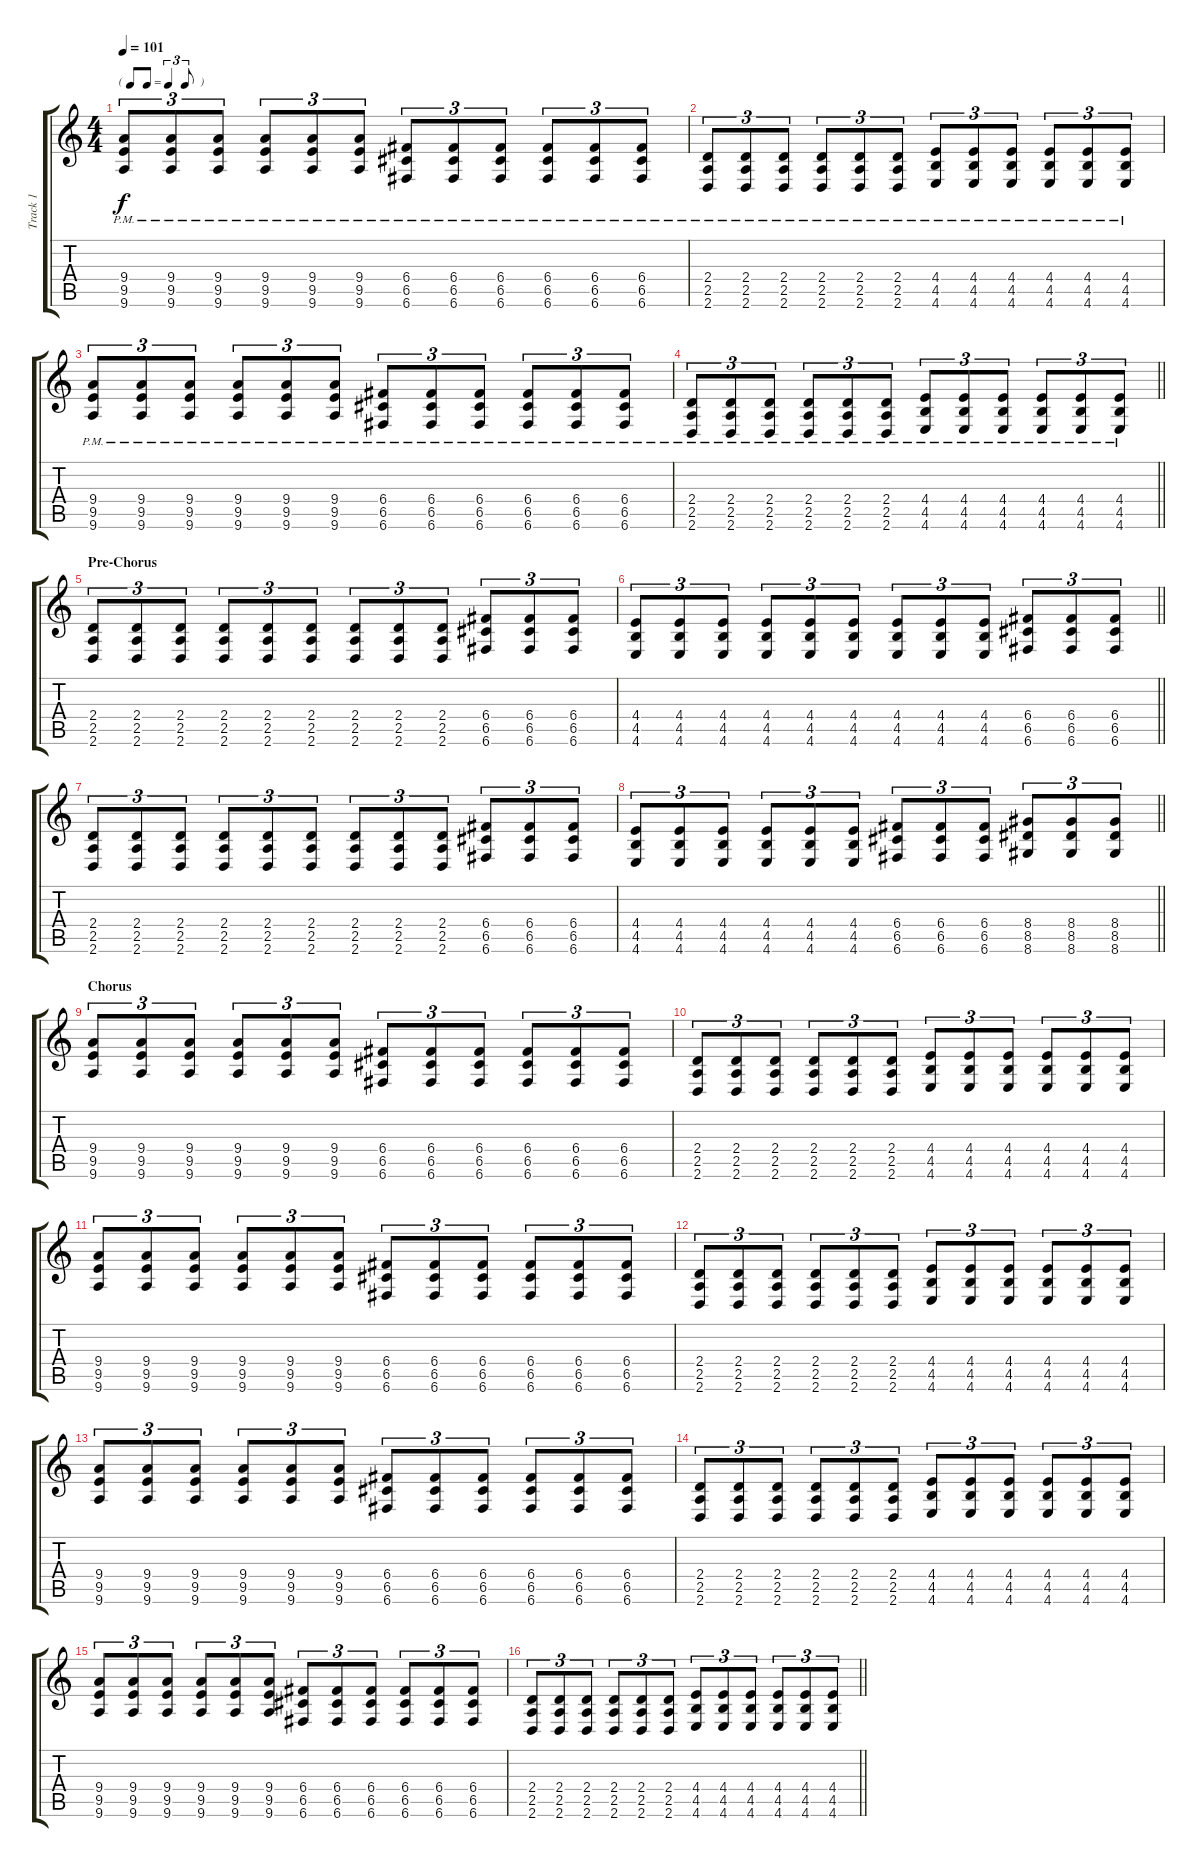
\track ("Track 1" "Track 1") {instrument distortionguitar}
\staff {score tabs}
\tuning (D4 A3 F3 C3 G2 C2) {hide}
\ts (4 4)
\tf triplet8th
\tempo 101
\clef g2
\ks c
(9.4{pm} 9.5{pm} 9.6{pm}).8{tu (3 2) dy f} (9.4{pm} 9.5{pm} 9.6{pm}).8{tu (3 2)} (9.4{pm} 9.5{pm} 9.6{pm}).8{tu (3 2)} (9.4{pm} 9.5{pm} 9.6{pm}).8{tu (3 2)} (9.4{pm} 9.5{pm} 9.6{pm}).8{tu (3 2)} (9.4{pm} 9.5{pm} 9.6{pm}).8{tu (3 2)} (6.4{pm} 6.5{pm} 6.6{pm}).8{tu (3 2)} (6.4{pm} 6.5{pm} 6.6{pm}).8{tu (3 2)} (6.4{pm} 6.5{pm} 6.6{pm}).8{tu (3 2)} (6.4{pm} 6.5{pm} 6.6{pm}).8{tu (3 2)} (6.4{pm} 6.5{pm} 6.6{pm}).8{tu (3 2)} (6.4{pm} 6.5{pm} 6.6{pm}).8{tu (3 2)} |
(2.4{pm} 2.5{pm} 2.6{pm}).8{tu (3 2)} (2.4{pm} 2.5{pm} 2.6{pm}).8{tu (3 2)} (2.4{pm} 2.5{pm} 2.6{pm}).8{tu (3 2)} (2.4{pm} 2.5{pm} 2.6{pm}).8{tu (3 2)} (2.4{pm} 2.5{pm} 2.6{pm}).8{tu (3 2)} (2.4{pm} 2.5{pm} 2.6{pm}).8{tu (3 2)} (4.4{pm} 4.5{pm} 4.6{pm}).8{tu (3 2)} (4.4{pm} 4.5{pm} 4.6{pm}).8{tu (3 2)} (4.4{pm} 4.5{pm} 4.6{pm}).8{tu (3 2)} (4.4{pm} 4.5{pm} 4.6{pm}).8{tu (3 2)} (4.4{pm} 4.5{pm} 4.6{pm}).8{tu (3 2)} (4.4{pm} 4.5{pm} 4.6{pm}).8{tu (3 2)} |
(9.4{pm} 9.5{pm} 9.6{pm}).8{tu (3 2)} (9.4{pm} 9.5{pm} 9.6{pm}).8{tu (3 2)} (9.4{pm} 9.5{pm} 9.6{pm}).8{tu (3 2)} (9.4{pm} 9.5{pm} 9.6{pm}).8{tu (3 2)} (9.4{pm} 9.5{pm} 9.6{pm}).8{tu (3 2)} (9.4{pm} 9.5{pm} 9.6{pm}).8{tu (3 2)} (6.4{pm} 6.5{pm} 6.6{pm}).8{tu (3 2)} (6.4{pm} 6.5{pm} 6.6{pm}).8{tu (3 2)} (6.4{pm} 6.5{pm} 6.6{pm}).8{tu (3 2)} (6.4{pm} 6.5{pm} 6.6{pm}).8{tu (3 2)} (6.4{pm} 6.5{pm} 6.6{pm}).8{tu (3 2)} (6.4{pm} 6.5{pm} 6.6{pm}).8{tu (3 2)} |
\barLineRight lightlight
(2.4{pm} 2.5{pm} 2.6{pm}).8{tu (3 2)} (2.4{pm} 2.5{pm} 2.6{pm}).8{tu (3 2)} (2.4{pm} 2.5{pm} 2.6{pm}).8{tu (3 2)} (2.4{pm} 2.5{pm} 2.6{pm}).8{tu (3 2)} (2.4{pm} 2.5{pm} 2.6{pm}).8{tu (3 2)} (2.4{pm} 2.5{pm} 2.6{pm}).8{tu (3 2)} (4.4{pm} 4.5{pm} 4.6{pm}).8{tu (3 2)} (4.4{pm} 4.5{pm} 4.6{pm}).8{tu (3 2)} (4.4{pm} 4.5{pm} 4.6{pm}).8{tu (3 2)} (4.4{pm} 4.5{pm} 4.6{pm}).8{tu (3 2)} (4.4{pm} 4.5{pm} 4.6{pm}).8{tu (3 2)} (4.4{pm} 4.5{pm} 4.6{pm}).8{tu (3 2)} |
\section ("" "Pre-Chorus")
(2.4 2.5 2.6).8{tu (3 2)} (2.4 2.5 2.6).8{tu (3 2)} (2.4 2.5 2.6).8{tu (3 2)} (2.4 2.5 2.6).8{tu (3 2)} (2.4 2.5 2.6).8{tu (3 2)} (2.4 2.5 2.6).8{tu (3 2)} (2.4 2.5 2.6).8{tu (3 2)} (2.4 2.5 2.6).8{tu (3 2)} (2.4 2.5 2.6).8{tu (3 2)} (6.4 6.5 6.6).8{tu (3 2)} (6.4 6.5 6.6).8{tu (3 2)} (6.4 6.5 6.6).8{tu (3 2)} |
\barLineRight lightlight
(4.4 4.5 4.6).8{tu (3 2)} (4.4 4.5 4.6).8{tu (3 2)} (4.4 4.5 4.6).8{tu (3 2)} (4.4 4.5 4.6).8{tu (3 2)} (4.4 4.5 4.6).8{tu (3 2)} (4.4 4.5 4.6).8{tu (3 2)} (4.4 4.5 4.6).8{tu (3 2)} (4.4 4.5 4.6).8{tu (3 2)} (4.4 4.5 4.6).8{tu (3 2)} (6.4 6.5 6.6).8{tu (3 2)} (6.4 6.5 6.6).8{tu (3 2)} (6.4 6.5 6.6).8{tu (3 2)} |
(2.4 2.5 2.6).8{tu (3 2)} (2.4 2.5 2.6).8{tu (3 2)} (2.4 2.5 2.6).8{tu (3 2)} (2.4 2.5 2.6).8{tu (3 2)} (2.4 2.5 2.6).8{tu (3 2)} (2.4 2.5 2.6).8{tu (3 2)} (2.4 2.5 2.6).8{tu (3 2)} (2.4 2.5 2.6).8{tu (3 2)} (2.4 2.5 2.6).8{tu (3 2)} (6.4 6.5 6.6).8{tu (3 2)} (6.4 6.5 6.6).8{tu (3 2)} (6.4 6.5 6.6).8{tu (3 2)} |
\barLineRight lightlight
(4.4 4.5 4.6).8{tu (3 2)} (4.4 4.5 4.6).8{tu (3 2)} (4.4 4.5 4.6).8{tu (3 2)} (4.4 4.5 4.6).8{tu (3 2)} (4.4 4.5 4.6).8{tu (3 2)} (4.4 4.5 4.6).8{tu (3 2)} (6.4 6.5 6.6).8{tu (3 2)} (6.4 6.5 6.6).8{tu (3 2)} (6.4 6.5 6.6).8{tu (3 2)} (8.4 8.5 8.6).8{tu (3 2)} (8.4 8.5 8.6).8{tu (3 2)} (8.4 8.5 8.6).8{tu (3 2)} |
\section ("" "Chorus")
(9.4 9.5 9.6).8{tu (3 2)} (9.4 9.5 9.6).8{tu (3 2)} (9.4 9.5 9.6).8{tu (3 2)} (9.4 9.5 9.6).8{tu (3 2)} (9.4 9.5 9.6).8{tu (3 2)} (9.4 9.5 9.6).8{tu (3 2)} (6.4 6.5 6.6).8{tu (3 2)} (6.4 6.5 6.6).8{tu (3 2)} (6.4 6.5 6.6).8{tu (3 2)} (6.4 6.5 6.6).8{tu (3 2)} (6.4 6.5 6.6).8{tu (3 2)} (6.4 6.5 6.6).8{tu (3 2)} |
(2.4 2.5 2.6).8{tu (3 2)} (2.4 2.5 2.6).8{tu (3 2)} (2.4 2.5 2.6).8{tu (3 2)} (2.4 2.5 2.6).8{tu (3 2)} (2.4 2.5 2.6).8{tu (3 2)} (2.4 2.5 2.6).8{tu (3 2)} (4.4 4.5 4.6).8{tu (3 2)} (4.4 4.5 4.6).8{tu (3 2)} (4.4 4.5 4.6).8{tu (3 2)} (4.4 4.5 4.6).8{tu (3 2)} (4.4 4.5 4.6).8{tu (3 2)} (4.4 4.5 4.6).8{tu (3 2)} |
(9.4 9.5 9.6).8{tu (3 2)} (9.4 9.5 9.6).8{tu (3 2)} (9.4 9.5 9.6).8{tu (3 2)} (9.4 9.5 9.6).8{tu (3 2)} (9.4 9.5 9.6).8{tu (3 2)} (9.4 9.5 9.6).8{tu (3 2)} (6.4 6.5 6.6).8{tu (3 2)} (6.4 6.5 6.6).8{tu (3 2)} (6.4 6.5 6.6).8{tu (3 2)} (6.4 6.5 6.6).8{tu (3 2)} (6.4 6.5 6.6).8{tu (3 2)} (6.4 6.5 6.6).8{tu (3 2)} |
(2.4 2.5 2.6).8{tu (3 2)} (2.4 2.5 2.6).8{tu (3 2)} (2.4 2.5 2.6).8{tu (3 2)} (2.4 2.5 2.6).8{tu (3 2)} (2.4 2.5 2.6).8{tu (3 2)} (2.4 2.5 2.6).8{tu (3 2)} (4.4 4.5 4.6).8{tu (3 2)} (4.4 4.5 4.6).8{tu (3 2)} (4.4 4.5 4.6).8{tu (3 2)} (4.4 4.5 4.6).8{tu (3 2)} (4.4 4.5 4.6).8{tu (3 2)} (4.4 4.5 4.6).8{tu (3 2)} |
(9.4 9.5 9.6).8{tu (3 2)} (9.4 9.5 9.6).8{tu (3 2)} (9.4 9.5 9.6).8{tu (3 2)} (9.4 9.5 9.6).8{tu (3 2)} (9.4 9.5 9.6).8{tu (3 2)} (9.4 9.5 9.6).8{tu (3 2)} (6.4 6.5 6.6).8{tu (3 2)} (6.4 6.5 6.6).8{tu (3 2)} (6.4 6.5 6.6).8{tu (3 2)} (6.4 6.5 6.6).8{tu (3 2)} (6.4 6.5 6.6).8{tu (3 2)} (6.4 6.5 6.6).8{tu (3 2)} |
(2.4 2.5 2.6).8{tu (3 2)} (2.4 2.5 2.6).8{tu (3 2)} (2.4 2.5 2.6).8{tu (3 2)} (2.4 2.5 2.6).8{tu (3 2)} (2.4 2.5 2.6).8{tu (3 2)} (2.4 2.5 2.6).8{tu (3 2)} (4.4 4.5 4.6).8{tu (3 2)} (4.4 4.5 4.6).8{tu (3 2)} (4.4 4.5 4.6).8{tu (3 2)} (4.4 4.5 4.6).8{tu (3 2)} (4.4 4.5 4.6).8{tu (3 2)} (4.4 4.5 4.6).8{tu (3 2)} |
(9.4 9.5 9.6).8{tu (3 2)} (9.4 9.5 9.6).8{tu (3 2)} (9.4 9.5 9.6).8{tu (3 2)} (9.4 9.5 9.6).8{tu (3 2)} (9.4 9.5 9.6).8{tu (3 2)} (9.4 9.5 9.6).8{tu (3 2)} (6.4 6.5 6.6).8{tu (3 2)} (6.4 6.5 6.6).8{tu (3 2)} (6.4 6.5 6.6).8{tu (3 2)} (6.4 6.5 6.6).8{tu (3 2)} (6.4 6.5 6.6).8{tu (3 2)} (6.4 6.5 6.6).8{tu (3 2)} |
\barLineRight lightlight
(2.4 2.5 2.6).8{tu (3 2)} (2.4 2.5 2.6).8{tu (3 2)} (2.4 2.5 2.6).8{tu (3 2)} (2.4 2.5 2.6).8{tu (3 2)} (2.4 2.5 2.6).8{tu (3 2)} (2.4 2.5 2.6).8{tu (3 2)} (4.4 4.5 4.6).8{tu (3 2)} (4.4 4.5 4.6).8{tu (3 2)} (4.4 4.5 4.6).8{tu (3 2)} (4.4 4.5 4.6).8{tu (3 2)} (4.4 4.5 4.6).8{tu (3 2)} (4.4 4.5 4.6).8{tu (3 2)}
